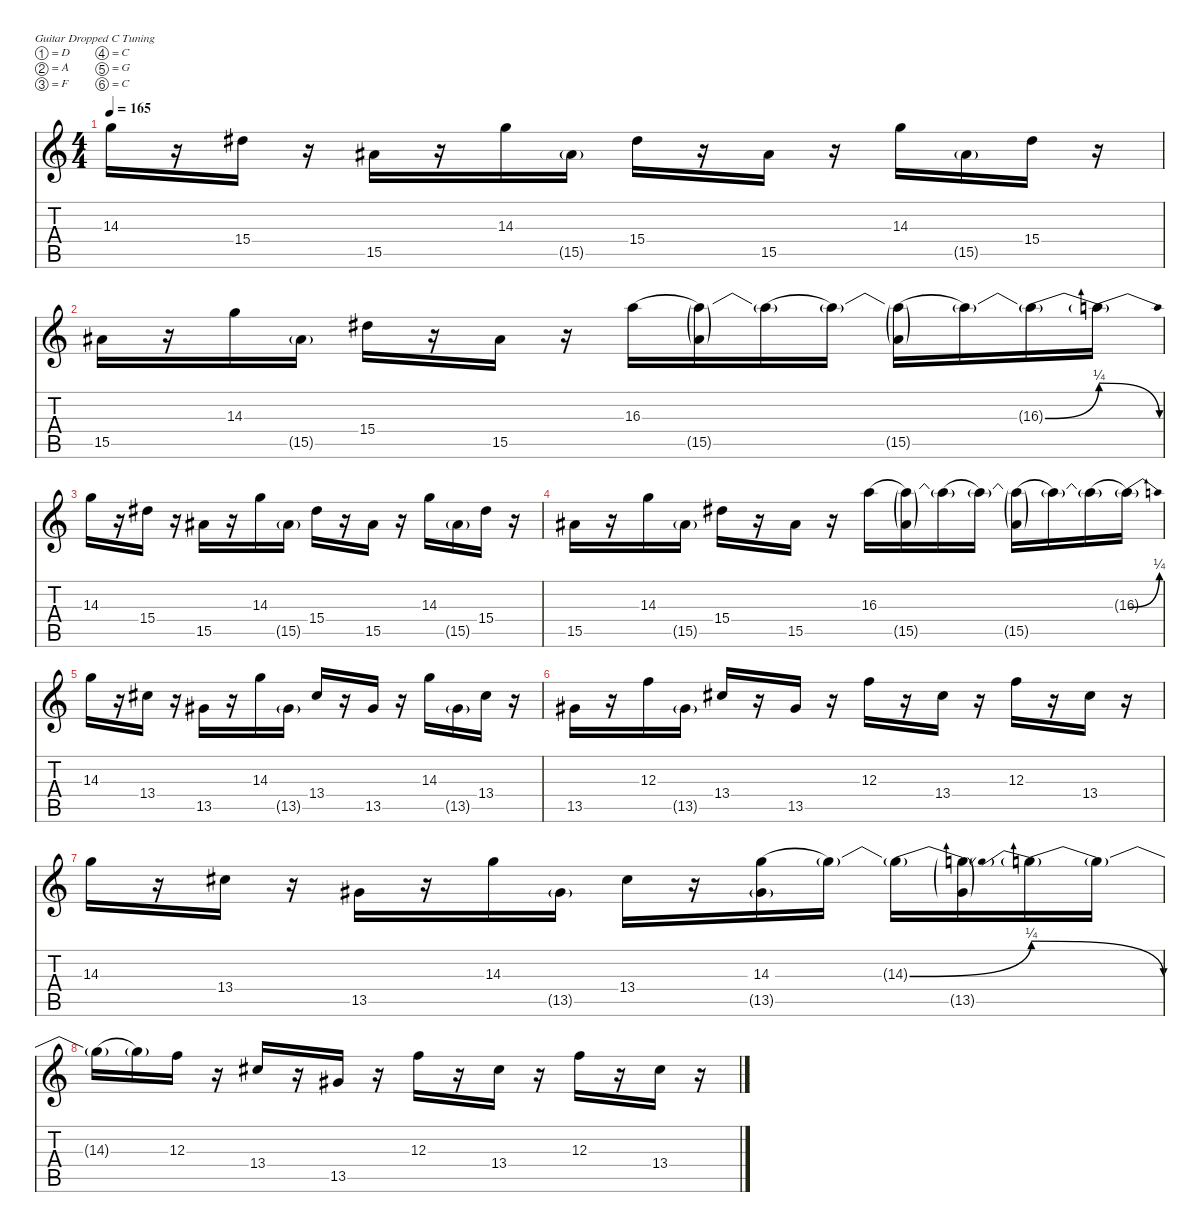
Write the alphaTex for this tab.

\defaultSystemsLayout 4
\hideDynamics
\bracketExtendMode nobrackets
\singleTrackTrackNamePolicy hidden
\multiTrackTrackNamePolicy hidden
\firstSystemTrackNameMode fullname
\firstSystemTrackNameOrientation horizontal
\otherSystemsTrackNameOrientation horizontal
\track ("Devin Townsend (Guitar 1)" "dist.guit.") {mute instrument distortionguitar}
\staff {score tabs}
\tuning (D4 A3 F3 C3 G2 C2)
\ts (4 4)
\tempo 165
\clef g2
\ks c
14.3.16{dy f beam Down} r.16{beam Down} 15.4{acc #}.16{beam Down} r.16{beam Down} 15.5{acc #}.16{beam Down} r.16{beam Down} 14.3.16{beam Down} 15.5{g acc #}.16{beam Down} 15.4{acc #}.16{beam Down} r.16{beam Down} 15.5{acc #}.16{beam Down} r.16{beam Down} 14.3.16{beam Down} 15.5{g acc #}.16{beam Down} 15.4{acc #}.16{beam Down} r.16{beam Down} |
15.5{acc #}.16{beam Down} r.16{beam Down} 14.3.16{beam Down} 15.5{g acc #}.16{beam Down} 15.4{acc #}.16{beam Down} r.16{beam Down} 15.5{acc #}.16{beam Down} r.16{beam Down} 16.3{be (hold 0 0 60 0)}.16{beam Down} (16.3{t} 15.5{g acc #}).16{beam Down} 16.3{be (hold 0 0 60 0) t}.16{beam Down} 16.3{t}.16{beam Down} (16.3{be (hold 0 0 60 0) t} 15.5{g acc #}).16{beam Down} 16.3{t}.16{beam Down} 16.3{be (bend 0 0 60 1) t}.16{beam Down} 16.3{be (release 0 1 60 0) t}.16{beam Down} |
14.3.16{beam Down} r.16{beam Down} 15.4{acc #}.16{beam Down} r.16{beam Down} 15.5{acc #}.16{beam Down} r.16{beam Down} 14.3.16{beam Down} 15.5{g acc #}.16{beam Down} 15.4{acc #}.16{beam Down} r.16{beam Down} 15.5{acc #}.16{beam Down} r.16{beam Down} 14.3.16{beam Down} 15.5{g acc #}.16{beam Down} 15.4{acc #}.16{beam Down} r.16{beam Down} |
15.5{acc #}.16{beam Down} r.16{beam Down} 14.3.16{beam Down} 15.5{g acc #}.16{beam Down} 15.4{acc #}.16{beam Down} r.16{beam Down} 15.5{acc #}.16{beam Down} r.16{beam Down} 16.3{be (hold 0 0 60 0)}.16{beam Down} (16.3{t} 15.5{g acc #}).16{beam Down} 16.3{be (hold 0 0 60 0) t}.16{beam Down} 16.3{t}.16{beam Down} (16.3{be (hold 0 0 60 0) t} 15.5{g acc #}).16{beam Down} 16.3{t}.16{beam Down} 16.3{be (hold 0 0 60 0) t}.16{beam Down} 16.3{be (bend 0 0 60 1) t}.16{beam Down} |
14.3.16{beam Down} r.16{beam Down} 13.4{acc #}.16{beam Down} r.16{beam Down} 13.5{acc #}.16{beam Down} r.16{beam Down} 14.3.16{beam Down} 13.5{g acc #}.16{beam Down} 13.4{acc #}.16{beam Up} r.16{beam Up} 13.5{acc #}.16{beam Up} r.16{beam Up} 14.3.16{beam Down} 13.5{g acc #}.16{beam Down} 13.4{acc #}.16{beam Down} r.16{beam Down} |
13.5{acc #}.16{beam Down} r.16{beam Down} 12.3.16{beam Down} 13.5{g acc #}.16{beam Down} 13.4{acc #}.16{beam Up} r.16{beam Up} 13.5{acc #}.16{beam Up} r.16{beam Up} 12.3.16{beam Down} r.16{beam Down} 13.4{acc #}.16{beam Down} r.16{beam Down} 12.3.16{beam Down} r.16{beam Down} 13.4{acc #}.16{beam Down} r.16{beam Down} |
14.3.16{beam Down} r.16{beam Down} 13.4{acc #}.16{beam Down} r.16{beam Down} 13.5{acc #}.16{beam Down} r.16{beam Down} 14.3.16{beam Down} 13.5{g acc #}.16{beam Down} 13.4{acc #}.16{beam Down} r.16{beam Down} (14.3{be (hold 0 0 60 0)} 13.5{g acc #}).16{beam Down} 14.3{t}.16{beam Down} 14.3{be (bend 0 0 60 1) t}.16{beam Down} (14.3{t} 13.5{g acc #}).16{beam Down} 14.3{be (prebendrelease 0 1 60 0) t}.16{beam Down} 14.3{t}.16{beam Down} |
14.3{be (hold 0 0 60 0) t}.16{beam Down} 14.3{be (hold 0 0 60 0) t}.16{beam Down} 12.3.16{beam Down} r.16{beam Down} 13.4{acc #}.16{beam Up} r.16{beam Up} 13.5{acc #}.16{beam Up} r.16{beam Up} 12.3.16{beam Down} r.16{beam Down} 13.4{acc #}.16{beam Down} r.16{beam Down} 12.3.16{beam Down} r.16{beam Down} 13.4{acc #}.16{beam Down} r.16{beam Down}
